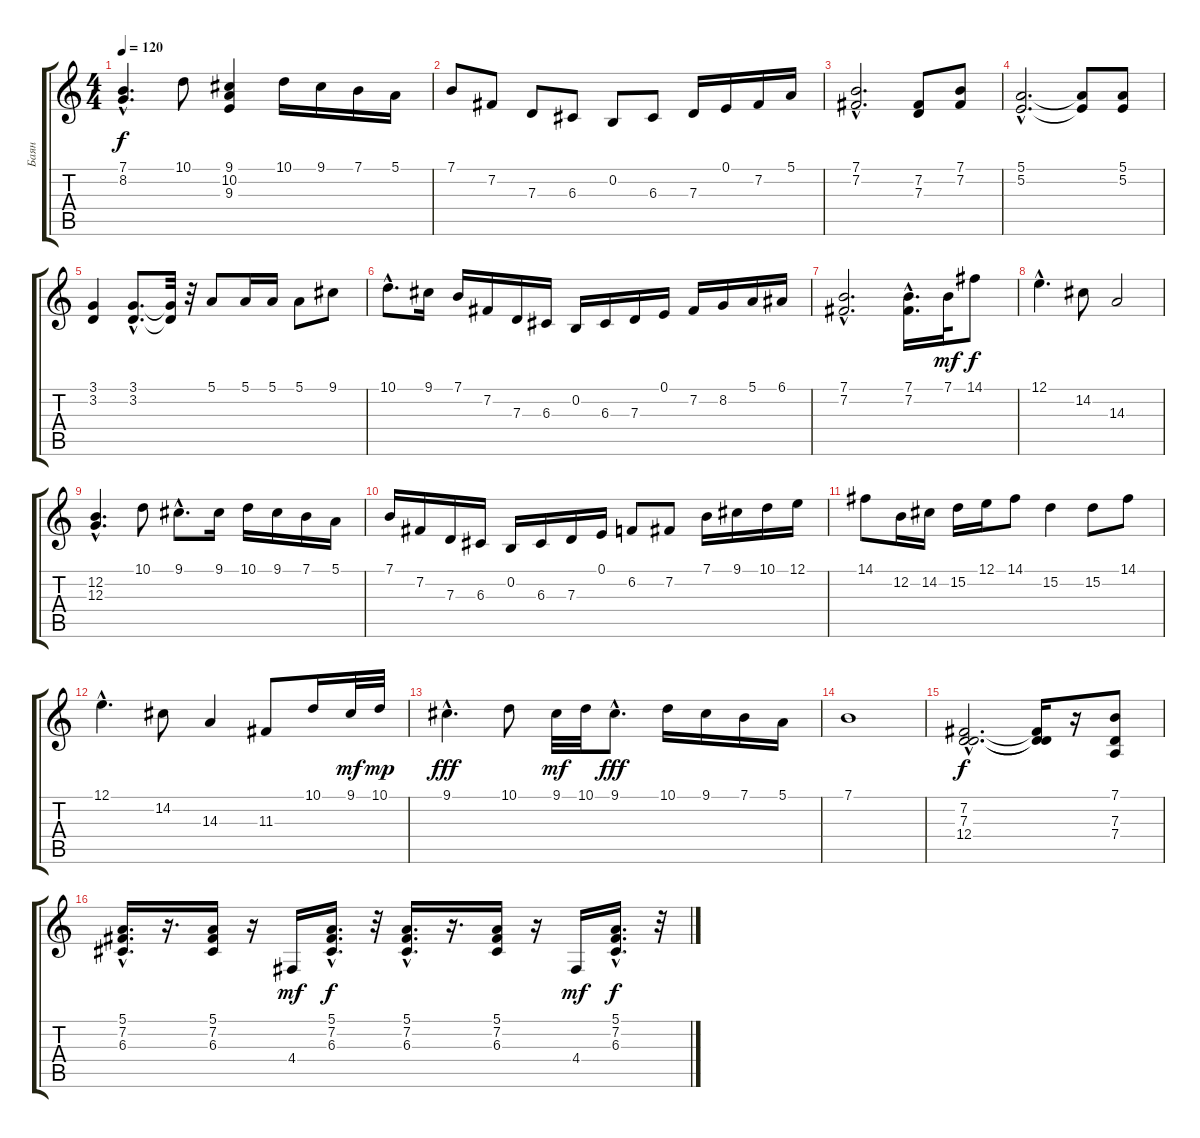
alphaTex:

\track ("Баян" "Баян") {instrument accordion}
\staff {score tabs}
\tuning (E4 B3 G3 D3 A2 E2) {hide}
\ts (4 4)
\tempo 120
\clef g2
\ks c
(7.1{hac} 8.2).4{d dy f} 10.1.8 (9.1 10.2 9.3).4 10.1.16 9.1.16 7.1.16 5.1.16 |
7.1.8 7.2.8 7.3.8 6.3.8 0.2.8 6.3.8 7.3.16 0.1.16 7.2.16 5.1.16 |
(7.1{hac} 7.2{hac}).2{d} (7.2 7.3).8 (7.1 7.2).8 |
(5.1{hac} 5.2{hac}).2{d} (5.1{t} 5.2{t}).8 (5.1 5.2).8 |
(3.1 3.2).4 (3.1{hac} 3.2{hac}).8{d} (3.1{t} 3.2{t}).32 r.32 5.1.8 5.1.16 5.1.16 5.1.8 9.1.8 |
10.1{hac}.8{d} 9.1.16 7.1.16 7.2.16 7.3.16 6.3.16 0.2.16 6.3.16 7.3.16 0.1.16 7.2.16 8.2.16 5.1.16 6.1.16 |
(7.1{hac} 7.2{hac}).2{d} (7.1{hac} 7.2).16{d} 7.1.32{dy mf} 14.1.8{dy f} |
12.1{hac}.4{d} 14.2.8 14.3.2 |
(12.2{hac} 12.3).4{d} 10.1.8 9.1{hac}.8{d} 9.1.16 10.1.16 9.1.16 7.1.16 5.1.16 |
7.1.16 7.2.16 7.3.16 6.3.16 0.2.16 6.3.16 7.3.16 0.1.16 6.2.8 7.2.8 7.1.16 9.1.16 10.1.16 12.1.16 |
14.1.8 12.2.16 14.2.16 15.2.16 12.1.16 14.1.8 15.2.4 15.2.8 14.1.8 |
12.1{hac}.4{d} 14.2.8 14.3.4 11.3.8 10.1.16 9.1.32{dy mf} 10.1.32{dy mp} |
9.1{hac}.4{d dy fff} 10.1.8 9.1.32{dy mf} 10.1.32 9.1{hac}.8{d dy fff} 10.1.16 9.1.16 7.1.16 5.1.16 |
7.1.1 |
(7.2{hac} 7.3{hac} 12.4{hac}).2{d dy f} (7.2{t} 7.3{t} 12.4{t}).16 r.16 (7.1 7.3 7.4).8 |
(5.1{hac} 7.2{hac} 6.3{hac}).16{d} r.16{d} (5.1 7.2 6.3).16 r.16 4.4.16{dy mf} (5.1{hac} 7.2{hac} 6.3{hac}).16{d dy f} r.32 (5.1{hac} 7.2{hac} 6.3{hac}).16{d} r.16{d} (5.1 7.2 6.3).16 r.16 4.4.16{dy mf} (5.1{hac} 7.2{hac} 6.3{hac}).16{d dy f} r.32
